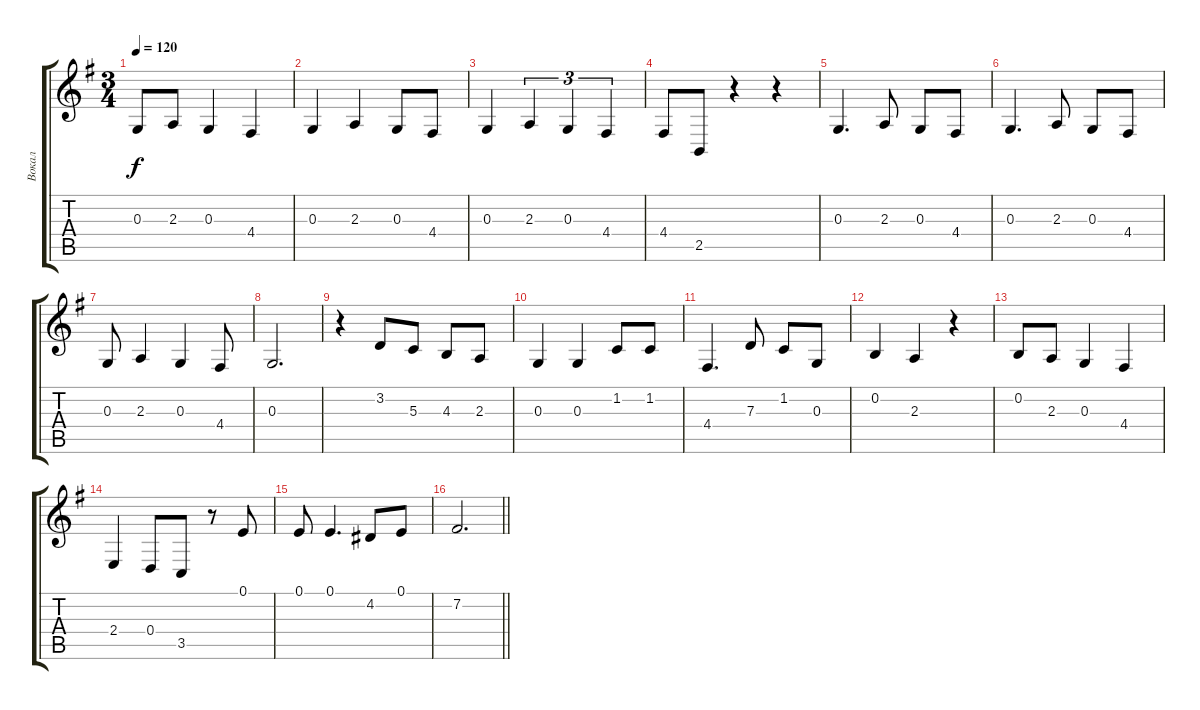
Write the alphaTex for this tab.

\track ("Вокал" "Вокал") {instrument electricgrandpiano}
\staff {score tabs}
\tuning (E4 B3 G3 D3 A2 E2) {hide}
\ts (3 4)
\tempo 120
\clef g2
\ks g
0.3.8{dy f} 2.3.8 0.3.4 4.4.4 |
0.3.4 2.3.4 0.3.8 4.4.8 |
0.3.4 2.3.4{tu (3 2)} 0.3.4{tu (3 2)} 4.4.4{tu (3 2)} |
4.4.8 2.5.8 r.4 r.4 |
0.3.4{d} 2.3.8 0.3.8 4.4.8 |
0.3.4{d} 2.3.8 0.3.8 4.4.8 |
0.3.8 2.3.4 0.3.4 4.4.8 |
0.3.2{d} |
r.4 3.2.8 5.3.8 4.3.8 2.3.8 |
0.3.4 0.3.4 1.2.8 1.2.8 |
4.4.4{d} 7.3.8 1.2.8 0.3.8 |
0.2.4 2.3.4 r.4 |
0.2.8 2.3.8 0.3.4 4.4.4 |
2.4.4 0.4.8 3.5.8 r.8 0.1.8 |
0.1.8 0.1.4{d} 4.2.8 0.1.8 |
\barLineRight lightlight
7.2.2{d}
